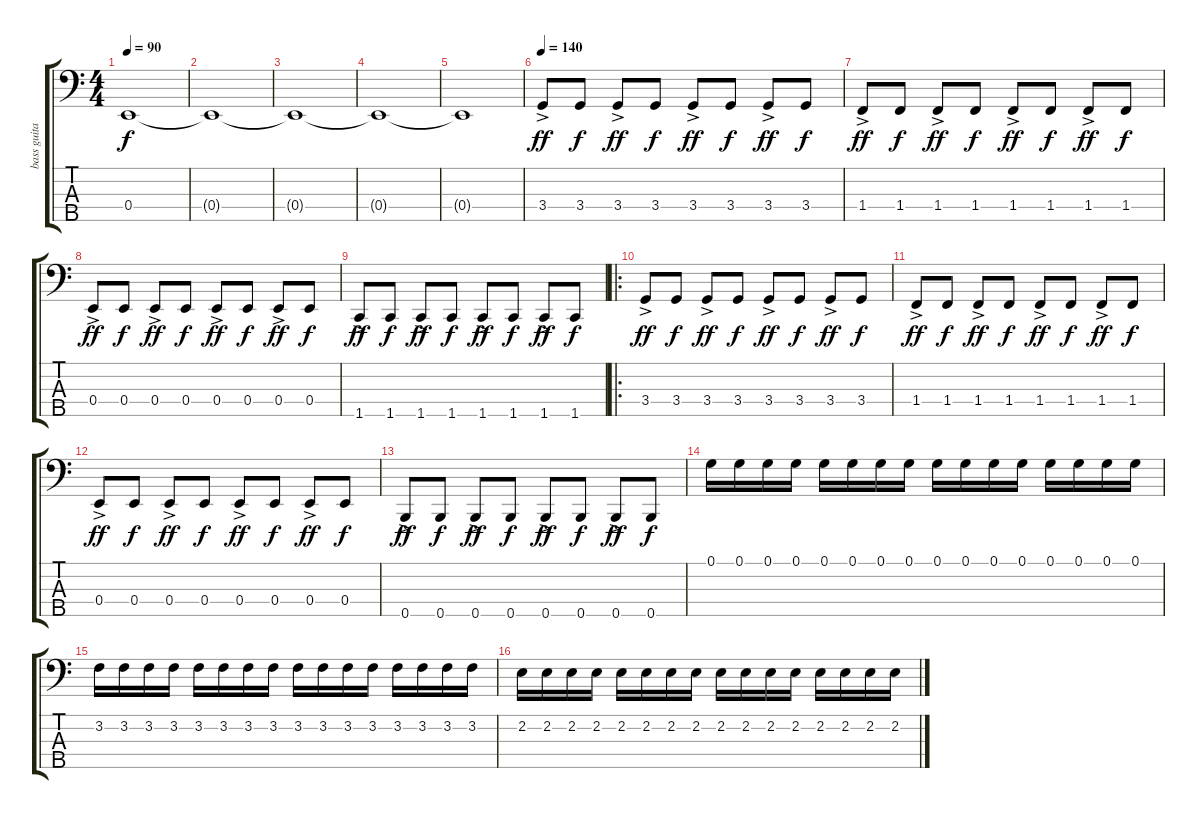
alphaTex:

\track ("bass guitar" "bass guita") {instrument electricbasspick}
\staff {score tabs}
\tuning (G2 D2 A1 E1 B0) {hide}
\ts (4 4)
\tempo 90
\clef f4
\ks c
0.4{t}.1{dy f} |
0.4{t}.1 |
0.4{t}.1 |
0.4{t}.1 |
0.4{t}.1 |
\tempo 140
3.4{ac}.8{dy ff} 3.4.8{dy f} 3.4{ac}.8{dy ff} 3.4.8{dy f} 3.4{ac}.8{dy ff} 3.4.8{dy f} 3.4{ac}.8{dy ff} 3.4.8{dy f} |
1.4{ac}.8{dy ff} 1.4.8{dy f} 1.4{ac}.8{dy ff} 1.4.8{dy f} 1.4{ac}.8{dy ff} 1.4.8{dy f} 1.4{ac}.8{dy ff} 1.4.8{dy f} |
0.4{ac}.8{dy ff} 0.4.8{dy f} 0.4{ac}.8{dy ff} 0.4.8{dy f} 0.4{ac}.8{dy ff} 0.4.8{dy f} 0.4{ac}.8{dy ff} 0.4.8{dy f} |
1.5{ac}.8{dy ff} 1.5.8{dy f} 1.5{ac}.8{dy ff} 1.5.8{dy f} 1.5{ac}.8{dy ff} 1.5.8{dy f} 1.5{ac}.8{dy ff} 1.5.8{dy f} |
\ro
3.4{ac}.8{dy ff} 3.4.8{dy f} 3.4{ac}.8{dy ff} 3.4.8{dy f} 3.4{ac}.8{dy ff} 3.4.8{dy f} 3.4{ac}.8{dy ff} 3.4.8{dy f} |
1.4{ac}.8{dy ff} 1.4.8{dy f} 1.4{ac}.8{dy ff} 1.4.8{dy f} 1.4{ac}.8{dy ff} 1.4.8{dy f} 1.4{ac}.8{dy ff} 1.4.8{dy f} |
0.4{ac}.8{dy ff} 0.4.8{dy f} 0.4{ac}.8{dy ff} 0.4.8{dy f} 0.4{ac}.8{dy ff} 0.4.8{dy f} 0.4{ac}.8{dy ff} 0.4.8{dy f} |
0.5{ac}.8{dy ff} 0.5.8{dy f} 0.5{ac}.8{dy ff} 0.5.8{dy f} 0.5{ac}.8{dy ff} 0.5.8{dy f} 0.5{ac}.8{dy ff} 0.5.8{dy f} |
0.1.16 0.1.16 0.1.16 0.1.16 0.1.16 0.1.16 0.1.16 0.1.16 0.1.16 0.1.16 0.1.16 0.1.16 0.1.16 0.1.16 0.1.16 0.1.16 |
3.2.16 3.2.16 3.2.16 3.2.16 3.2.16 3.2.16 3.2.16 3.2.16 3.2.16 3.2.16 3.2.16 3.2.16 3.2.16 3.2.16 3.2.16 3.2.16 |
2.2.16 2.2.16 2.2.16 2.2.16 2.2.16 2.2.16 2.2.16 2.2.16 2.2.16 2.2.16 2.2.16 2.2.16 2.2.16 2.2.16 2.2.16 2.2.16
